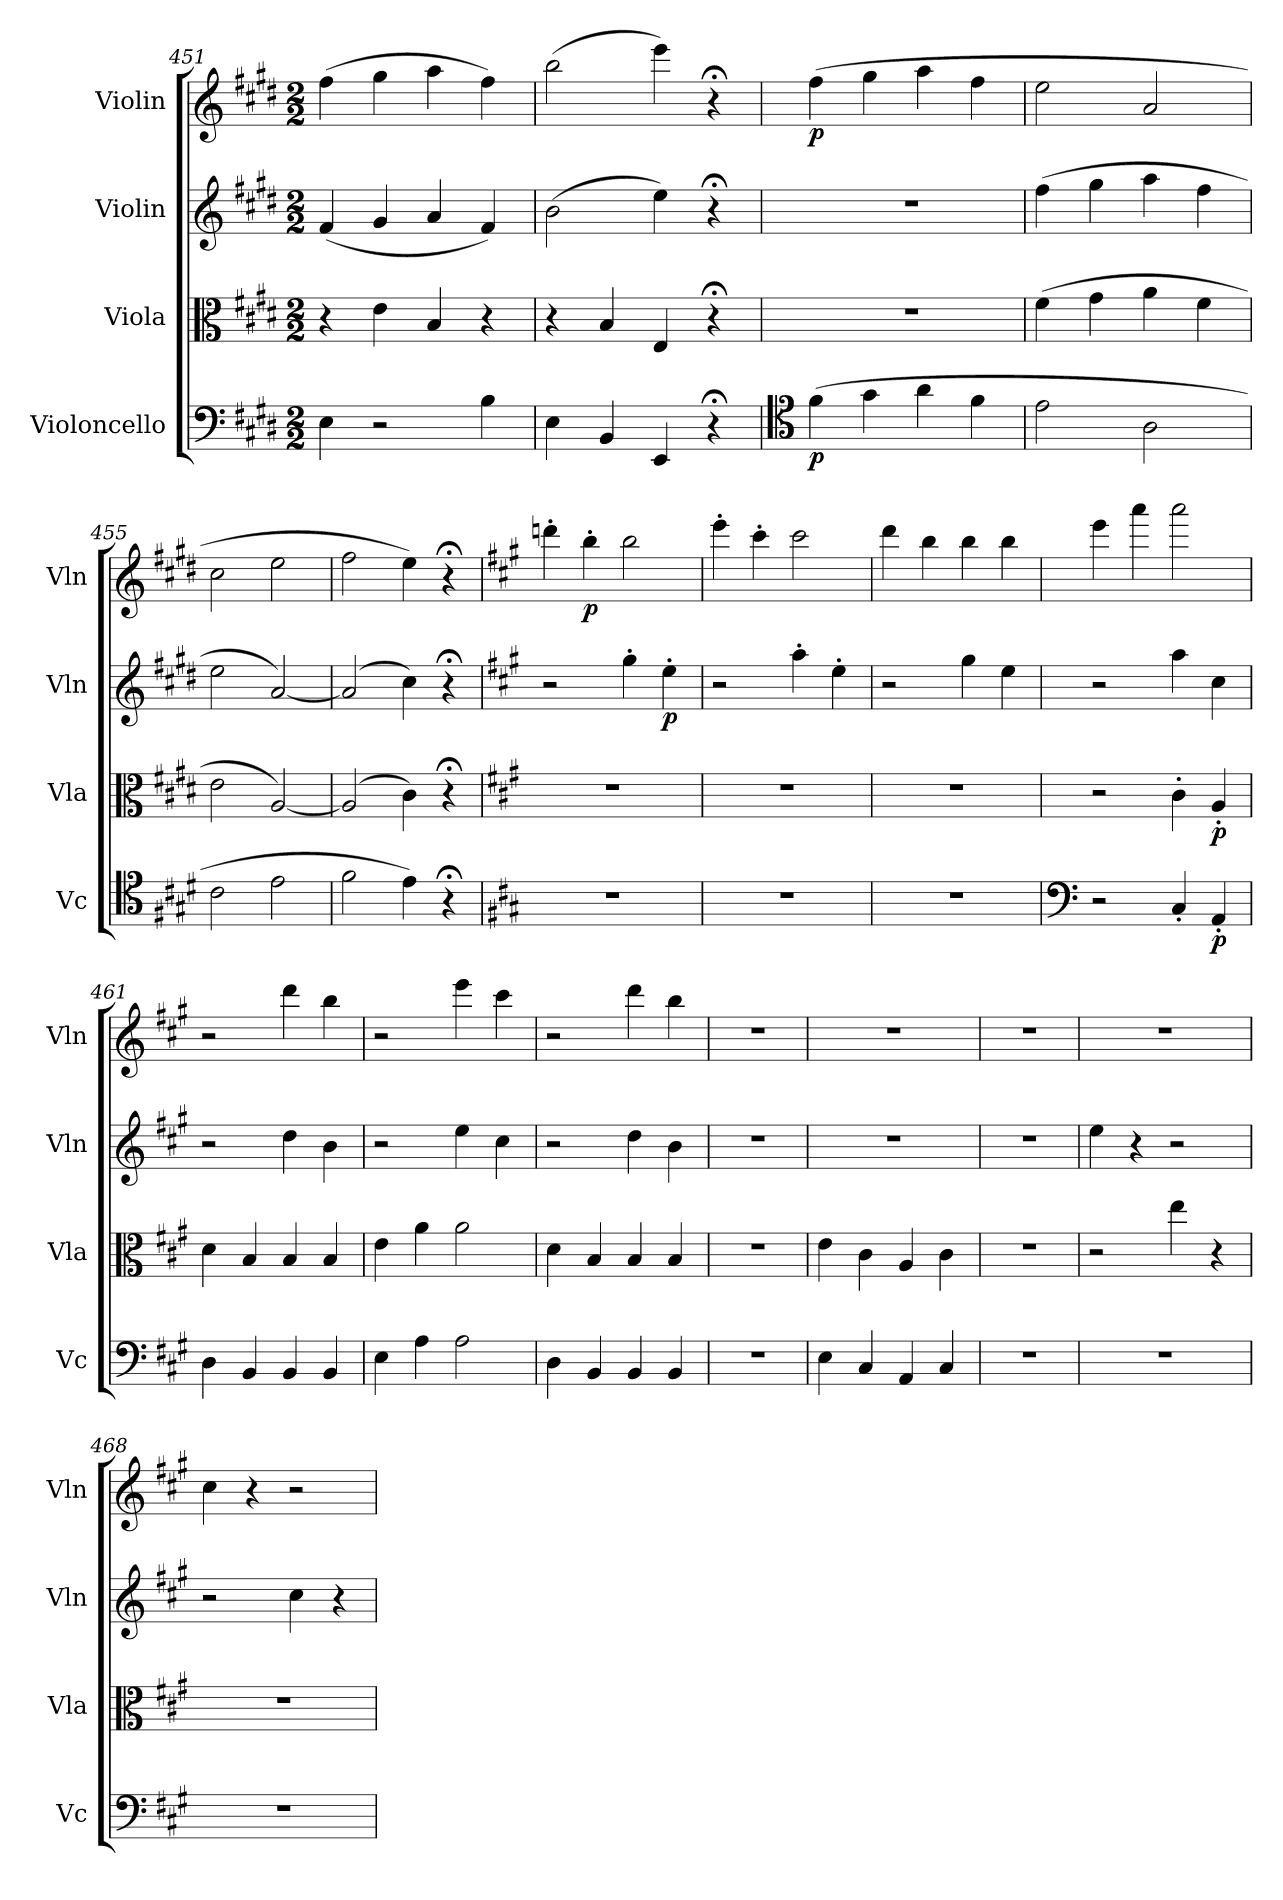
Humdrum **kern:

**kern	**dynam	**kern	**dynam	**kern	**dynam	**kern	**dynam
*part4	*part4	*part3	*part3	*part2	*part2	*part1	*part1
*staff4	*staff4	*staff3	*staff3	*staff2	*staff2	*staff1	*staff1
*I"Violoncello	*	*I"Viola	*	*I"Violin	*	*I"Violin	*
*I'Vc	*	*I'Vla	*	*I'Vln	*	*I'Vln	*
*clefF4	*	*clefC3	*	*clefG2	*	*clefG2	*
*k[f#c#g#d#]	*	*k[f#c#g#d#]	*	*k[f#c#g#d#]	*	*k[f#c#g#d#]	*
*M2/2	*	*M2/2	*	*M2/2	*	*M2/2	*
=451	=451	=451	=451	=451	=451	=451	=451
4E\	.	4r	.	(4f#/	.	(4ff#\	.
2r	.	4e\	.	4g#/	.	4gg#\	.
.	.	4B/	.	4a/	.	4aa\	.
4B\	.	4r	.	4f#/)	.	4ff#\)	.
=452	=452	=452	=452	=452	=452	=452	=452
4E\	.	4r	.	(2b\	.	(2bb\	.
4BB/	.	4B/	.	.	.	.	.
4EE/	.	4E/	.	4ee\)	.	4eee\)	.
4r;<	.	4r;<	.	4r;<	.	4r;<	.
=453	=453	=453	=453	=453	=453	=453	=453
*clefC4	*	*	*	*	*	*	*
(4f#\	p	1r	.	1r	.	(4ff#\	p
4g#\	.	.	.	.	.	4gg#\	.
4a\	.	.	.	.	.	4aa\	.
4f#\	.	.	.	.	.	4ff#\	.
=454	=454	=454	=454	=454	=454	=454	=454
2e\	.	(4f#\	.	(4ff#\	.	2ee\	.
.	.	4g#\	.	4gg#\	.	.	.
2A\	.	4a\	.	4aa\	.	2a/	.
.	.	4f#\	.	4ff#\	.	.	.
=455	=455	=455	=455	=455	=455	=455	=455
2c#\	.	2e\	.	2ee\	.	2cc#\	.
2e\	.	[2A/)	.	[2a/)	.	2ee\	.
=456	=456	=456	=456	=456	=456	=456	=456
2f#\	.	(2A/]	.	(2a/]	.	2ff#\	.
4e\)	.	4c#\)	.	4cc#\)	.	4ee\)	.
4r;<	.	4r;<	.	4r;<	.	4r;<	.
=457	=457	=457	=457	=457	=457	=457	=457
*k[f#c#g#]	*	*k[f#c#g#]	*	*k[f#c#g#]	*	*k[f#c#g#]	*
1r	.	1r	.	2r	.	4dddn'\	.
.	.	.	.	.	.	4bb'\	p
.	.	.	.	4gg#'\	.	2bb\	.
.	.	.	.	4ee'\	p	.	.
=458	=458	=458	=458	=458	=458	=458	=458
1r	.	1r	.	2r	.	4eee'\	.
.	.	.	.	.	.	4ccc#'\	.
.	.	.	.	4aa'\	.	2ccc#\	.
.	.	.	.	4ee'\	.	.	.
=459	=459	=459	=459	=459	=459	=459	=459
1r	.	1r	.	2r	.	4ddd\	.
.	.	.	.	.	.	4bb\	.
.	.	.	.	4gg#\	.	4bb\	.
.	.	.	.	4ee\	.	4bb\	.
=460	=460	=460	=460	=460	=460	=460	=460
*clefF4	*	*	*	*	*	*	*
2r	.	2r	.	2r	.	4eee\	.
.	.	.	.	.	.	4aaa\	.
4C#'/	.	4c#'\	.	4aa\	.	2aaa\	.
4AA'/	p	4A'/	p	4cc#\	.	.	.
=461	=461	=461	=461	=461	=461	=461	=461
4D\	.	4d\	.	2r	.	2r	.
4BB/	.	4B/	.	.	.	.	.
4BB/	.	4B/	.	4dd\	.	4ddd\	.
4BB/	.	4B/	.	4b\	.	4bb\	.
=462	=462	=462	=462	=462	=462	=462	=462
4E\	.	4e\	.	2r	.	2r	.
4A\	.	4a\	.	.	.	.	.
2A\	.	2a\	.	4ee\	.	4eee\	.
.	.	.	.	4cc#\	.	4ccc#\	.
=463	=463	=463	=463	=463	=463	=463	=463
4D\	.	4d\	.	2r	.	2r	.
4BB/	.	4B/	.	.	.	.	.
4BB/	.	4B/	.	4dd\	.	4ddd\	.
4BB/	.	4B/	.	4b\	.	4bb\	.
=464	=464	=464	=464	=464	=464	=464	=464
1r	.	1r	.	1r	.	1r	.
=465	=465	=465	=465	=465	=465	=465	=465
4E\	.	4e\	.	1r	.	1r	.
4C#/	.	4c#\	.	.	.	.	.
4AA/	.	4A/	.	.	.	.	.
4C#/	.	4c#\	.	.	.	.	.
=466	=466	=466	=466	=466	=466	=466	=466
1r	.	1r	.	1r	.	1r	.
=467	=467	=467	=467	=467	=467	=467	=467
1r	.	2r	.	4ee\	.	1r	.
.	.	.	.	4r	.	.	.
.	.	4ee\	.	2r	.	.	.
.	.	4r	.	.	.	.	.
=468	=468	=468	=468	=468	=468	=468	=468
1r	.	1r	.	2r	.	4cc#\	.
.	.	.	.	.	.	4r	.
.	.	.	.	4cc#\	.	2r	.
.	.	.	.	4r	.	.	.
=	=	=	=	=	=	=	=
*-	*-	*-	*-	*-	*-	*-	*-
